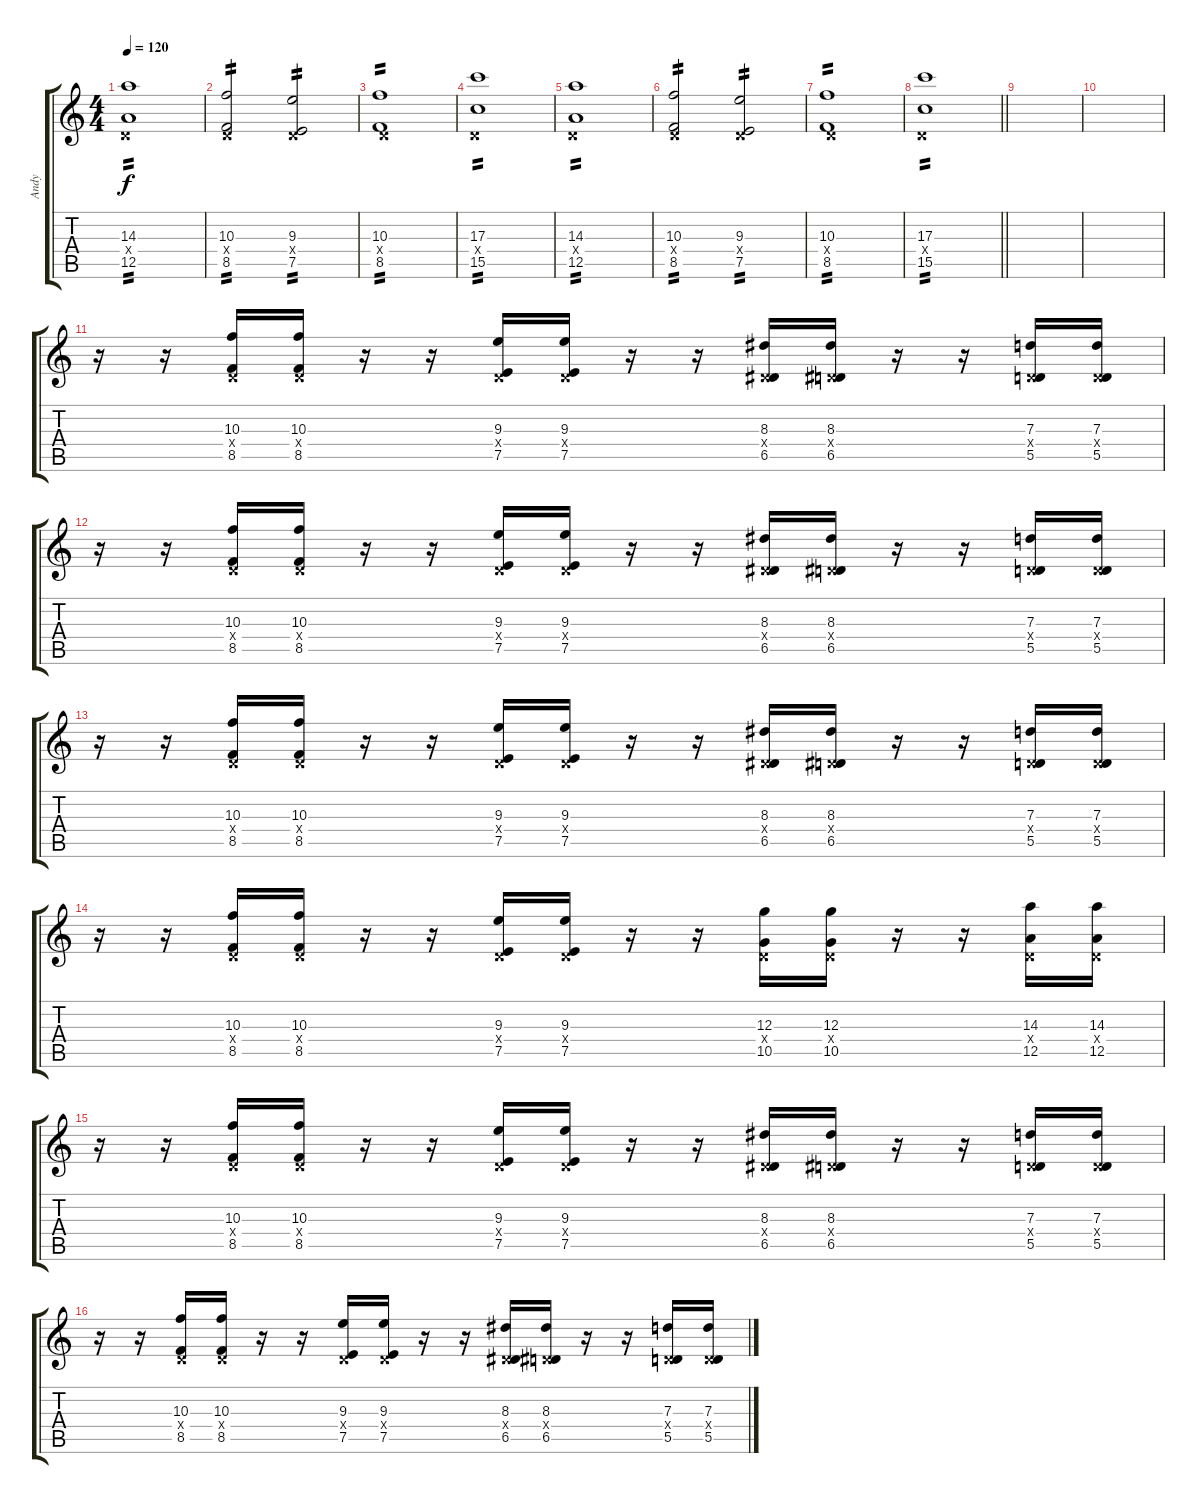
\track ("Andy" "Andy") {instrument distortionguitar}
\staff {score tabs}
\tuning (E4 B3 G3 D3 A2 D2) {hide}
\ts (4 4)
\tempo 120
\clef g2
\ks c
(14.3 0.4{x} 12.5).1{tp 2 dy f volume 13} |
(10.3 0.4{x} 8.5).2{tp 2} (9.3 0.4{x} 7.5).2{tp 2} |
(10.3 0.4{x} 8.5).1{tp 2} |
(17.3 0.4{x} 15.5).1{tp 2} |
(14.3 0.4{x} 12.5).1{tp 2 volume 13} |
(10.3 0.4{x} 8.5).2{tp 2} (9.3 0.4{x} 7.5).2{tp 2} |
(10.3 0.4{x} 8.5).1{tp 2} |
\barLineRight lightlight
(17.3 0.4{x} 15.5).1{tp 2} |
|
|
r.16 r.16 (10.3 0.4{x} 8.5).16 (10.3 0.4{x} 8.5).16 r.16 r.16 (9.3 0.4{x} 7.5).16 (9.3 0.4{x} 7.5).16 r.16 r.16 (8.3 0.4{x} 6.5).16 (8.3 0.4{x} 6.5).16 r.16 r.16 (7.3 0.4{x} 5.5).16 (7.3 0.4{x} 5.5).16 |
r.16 r.16 (10.3 0.4{x} 8.5).16 (10.3 0.4{x} 8.5).16 r.16 r.16 (9.3 0.4{x} 7.5).16 (9.3 0.4{x} 7.5).16 r.16 r.16 (8.3 0.4{x} 6.5).16 (8.3 0.4{x} 6.5).16 r.16 r.16 (7.3 0.4{x} 5.5).16 (7.3 0.4{x} 5.5).16 |
r.16 r.16 (10.3 0.4{x} 8.5).16 (10.3 0.4{x} 8.5).16 r.16 r.16 (9.3 0.4{x} 7.5).16 (9.3 0.4{x} 7.5).16 r.16 r.16 (8.3 0.4{x} 6.5).16 (8.3 0.4{x} 6.5).16 r.16 r.16 (7.3 0.4{x} 5.5).16 (7.3 0.4{x} 5.5).16 |
r.16 r.16 (10.3 0.4{x} 8.5).16 (10.3 0.4{x} 8.5).16 r.16 r.16 (9.3 0.4{x} 7.5).16 (9.3 0.4{x} 7.5).16 r.16 r.16 (12.3 0.4{x} 10.5).16 (12.3 0.4{x} 10.5).16 r.16 r.16 (14.3 0.4{x} 12.5).16 (14.3 0.4{x} 12.5).16 |
r.16 r.16 (10.3 0.4{x} 8.5).16 (10.3 0.4{x} 8.5).16 r.16 r.16 (9.3 0.4{x} 7.5).16 (9.3 0.4{x} 7.5).16 r.16 r.16 (8.3 0.4{x} 6.5).16 (8.3 0.4{x} 6.5).16 r.16 r.16 (7.3 0.4{x} 5.5).16 (7.3 0.4{x} 5.5).16 |
r.16 r.16 (10.3 0.4{x} 8.5).16 (10.3 0.4{x} 8.5).16 r.16 r.16 (9.3 0.4{x} 7.5).16 (9.3 0.4{x} 7.5).16 r.16 r.16 (8.3 0.4{x} 6.5).16 (8.3 0.4{x} 6.5).16 r.16 r.16 (7.3 0.4{x} 5.5).16 (7.3 0.4{x} 5.5).16
